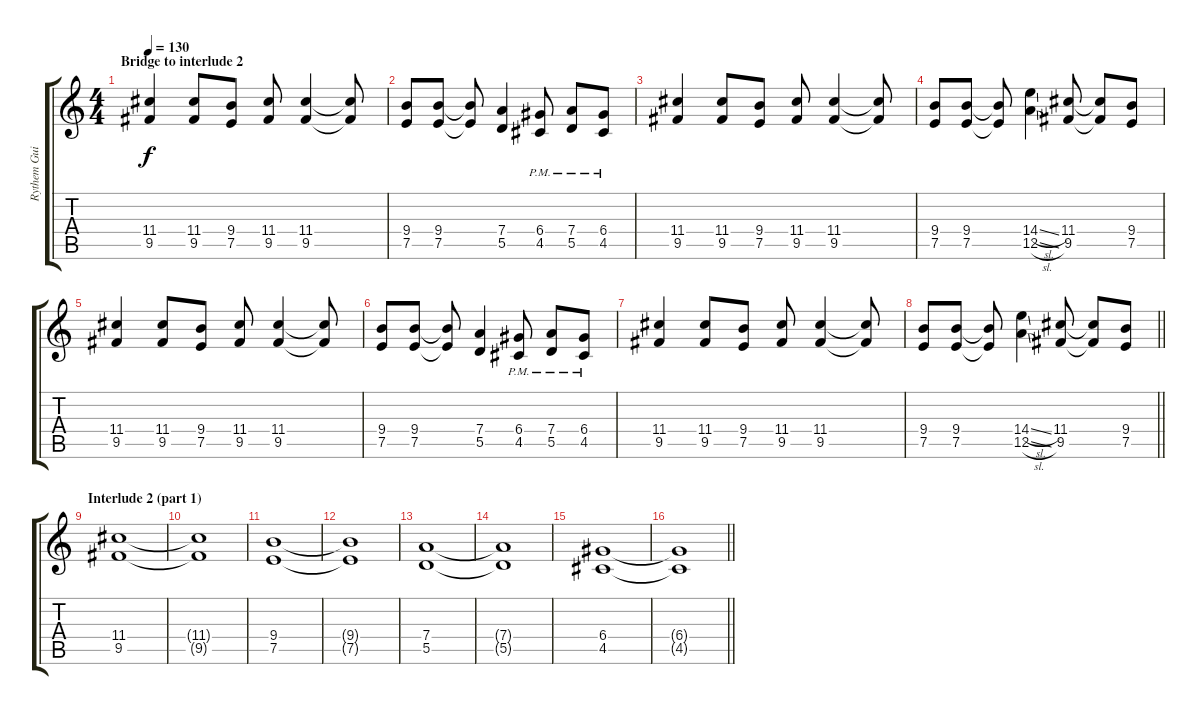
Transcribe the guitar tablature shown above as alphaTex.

\track ("Rythem Guitar" "Rythem Gui") {instrument distortionguitar}
\staff {score tabs}
\tuning (E4 B3 G3 D3 A2 E2) {hide}
\ts (4 4)
\section ("" "Bridge to interlude 2")
\tempo 130
\clef g2
\ks c
(11.4 9.5).4{dy f} (11.4 9.5).8 (9.4 7.5).8 (11.4 9.5).8 (11.4 9.5).4 (11.4{t} 9.5{t}).8 |
(9.4 7.5).8 (9.4 7.5).8 (9.4{t} 7.5{t}).8 (7.4 5.5).4 (6.4{pm} 4.5{pm}).8 (7.4{pm} 5.5{pm}).8 (6.4{pm} 4.5{pm}).8 |
(11.4 9.5).4 (11.4 9.5).8 (9.4 7.5).8 (11.4 9.5).8 (11.4 9.5).4 (11.4{t} 9.5{t}).8 |
(9.4 7.5).8 (9.4 7.5).8 (9.4{t} 7.5{t}).8 (14.4{sl} 12.5{sl}).4 (11.4 9.5).8 (11.4{t} 9.5{t}).8 (9.4 7.5).8 |
(11.4 9.5).4 (11.4 9.5).8 (9.4 7.5).8 (11.4 9.5).8 (11.4 9.5).4 (11.4{t} 9.5{t}).8 |
(9.4 7.5).8 (9.4 7.5).8 (9.4{t} 7.5{t}).8 (7.4 5.5).4 (6.4{pm} 4.5{pm}).8 (7.4{pm} 5.5{pm}).8 (6.4{pm} 4.5{pm}).8 |
(11.4 9.5).4 (11.4 9.5).8 (9.4 7.5).8 (11.4 9.5).8 (11.4 9.5).4 (11.4{t} 9.5{t}).8 |
\barLineRight lightlight
(9.4 7.5).8 (9.4 7.5).8 (9.4{t} 7.5{t}).8 (14.4{sl} 12.5{sl}).4 (11.4 9.5).8 (11.4{t} 9.5{t}).8 (9.4 7.5).8 |
\section ("" "Interlude 2 (part 1)")
(11.4 9.5).1 |
(11.4{t} 9.5{t}).1 |
(9.4 7.5).1 |
(9.4{t} 7.5{t}).1 |
(7.4 5.5).1 |
(7.4{t} 5.5{t}).1 |
(6.4 4.5).1 |
\barLineRight lightlight
(6.4{t} 4.5{t}).1
